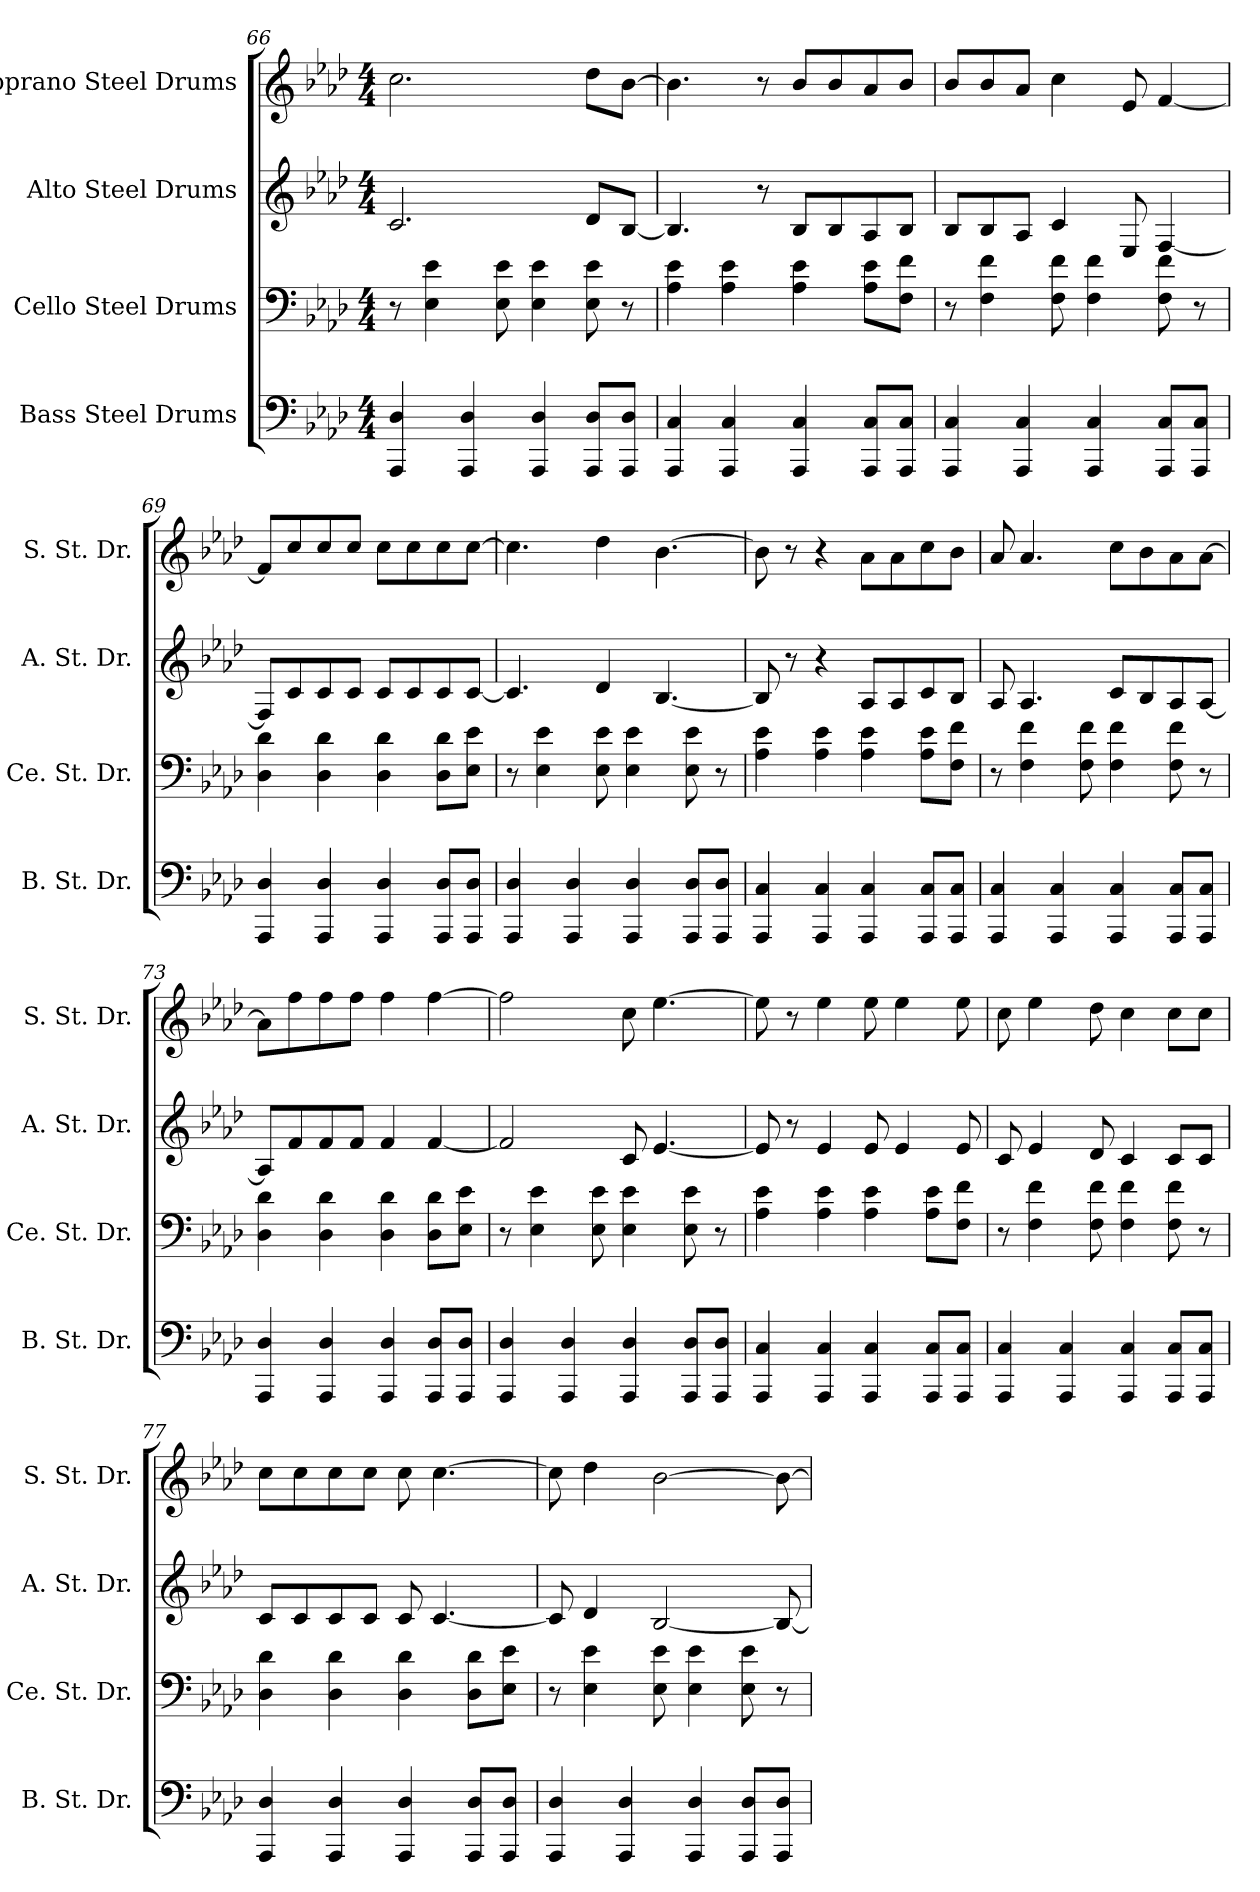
**kern	**kern	**kern	**kern
*part4	*part3	*part2	*part1
*staff4	*staff3	*staff2	*staff1
*I"Bass Steel Drums	*I"Cello Steel Drums	*I"Alto Steel Drums	*I"Soprano Steel Drums
*I'B. St. Dr.	*I'Ce. St. Dr.	*I'A. St. Dr.	*I'S. St. Dr.
*clefF4	*clefF4	*clefG2	*clefG2
*k[b-e-a-d-]	*k[b-e-a-d-]	*k[b-e-a-d-]	*k[b-e-a-d-]
*M4/4	*M4/4	*M4/4	*M4/4
=66	=66	=66	=66
4AAA-/ 4D-/	8r	2.c/	2.cc\
.	4E-\ 4e-\	.	.
4AAA-/ 4D-/	.	.	.
.	8E-\ 8e-\	.	.
4AAA-/ 4D-/	4E-\ 4e-\	.	.
8AAA-/ 8D-/L	8E-\ 8e-\	8d-/L	8dd-\L
8AAA-/ 8D-/J	8r	[8B-/J	[8b-\J
!!LO:LB:g=z
=67	=67	=67	=67
4AAA-/ 4C/	4A-\ 4e-\	4.B-/]	4.b-\]
4AAA-/ 4C/	4A-\ 4e-\	.	.
.	.	8r	8r
4AAA-/ 4C/	4A-\ 4e-\	8B-/L	8b-/L
.	.	8B-/	8b-/
8AAA-/ 8C/L	8A-\ 8e-\L	8A-/	8a-/
8AAA-/ 8C/J	8F\ 8f\J	8B-/J	8b-/J
=68	=68	=68	=68
4AAA-/ 4C/	8r	8B-/L	8b-/L
.	4F\ 4f\	8B-/	8b-/
4AAA-/ 4C/	.	8A-/J	8a-/J
.	8F\ 8f\	4c/	4cc\
4AAA-/ 4C/	4F\ 4f\	.	.
.	.	8E-/	8e-/
8AAA-/ 8C/L	8F\ 8f\	[4F/	[4f/
8AAA-/ 8C/J	8r	.	.
=69	=69	=69	=69
4AAA-/ 4D-/	4D-\ 4d-\	8F/L]	8f/L]
.	.	8c/	8cc/
4AAA-/ 4D-/	4D-\ 4d-\	8c/	8cc/
.	.	8c/J	8cc/J
4AAA-/ 4D-/	4D-\ 4d-\	8c/L	8cc\L
.	.	8c/	8cc\
8AAA-/ 8D-/L	8D-\ 8d-\L	8c/	8cc\
8AAA-/ 8D-/J	8E-\ 8e-\J	[8c/J	[8cc\J
=70	=70	=70	=70
4AAA-/ 4D-/	8r	4.c/]	4.cc\]
.	4E-\ 4e-\	.	.
4AAA-/ 4D-/	.	.	.
.	8E-\ 8e-\	4d-/	4dd-\
4AAA-/ 4D-/	4E-\ 4e-\	.	.
.	.	[4.B-/	[4.b-\
8AAA-/ 8D-/L	8E-\ 8e-\	.	.
8AAA-/ 8D-/J	8r	.	.
!!LO:LB:g=z
=71	=71	=71	=71
4AAA-/ 4C/	4A-\ 4e-\	8B-/]	8b-\]
.	.	8r	8r
4AAA-/ 4C/	4A-\ 4e-\	4r	4r
4AAA-/ 4C/	4A-\ 4e-\	8A-/L	8a-\L
.	.	8A-/	8a-\
8AAA-/ 8C/L	8A-\ 8e-\L	8c/	8cc\
8AAA-/ 8C/J	8F\ 8f\J	8B-/J	8b-\J
=72	=72	=72	=72
4AAA-/ 4C/	8r	8A-/	8a-/
.	4F\ 4f\	4.A-/	4.a-/
4AAA-/ 4C/	.	.	.
.	8F\ 8f\	.	.
4AAA-/ 4C/	4F\ 4f\	8c/L	8cc\L
.	.	8B-/	8b-\
8AAA-/ 8C/L	8F\ 8f\	8A-/	8a-\
8AAA-/ 8C/J	8r	[8A-/J	[8a-\J
=73	=73	=73	=73
4AAA-/ 4D-/	4D-\ 4d-\	8A-/L]	8a-\L]
.	.	8f/	8ff\
4AAA-/ 4D-/	4D-\ 4d-\	8f/	8ff\
.	.	8f/J	8ff\J
4AAA-/ 4D-/	4D-\ 4d-\	4f/	4ff\
8AAA-/ 8D-/L	8D-\ 8d-\L	[4f/	[4ff\
8AAA-/ 8D-/J	8E-\ 8e-\J	.	.
=74	=74	=74	=74
4AAA-/ 4D-/	8r	2f/]	2ff\]
.	4E-\ 4e-\	.	.
4AAA-/ 4D-/	.	.	.
.	8E-\ 8e-\	.	.
4AAA-/ 4D-/	4E-\ 4e-\	8c/	8cc\
.	.	[4.e-/	[4.ee-\
8AAA-/ 8D-/L	8E-\ 8e-\	.	.
8AAA-/ 8D-/J	8r	.	.
!!LO:PB:g=z
=75	=75	=75	=75
4AAA-/ 4C/	4A-\ 4e-\	8e-/]	8ee-\]
.	.	8r	8r
4AAA-/ 4C/	4A-\ 4e-\	4e-/	4ee-\
4AAA-/ 4C/	4A-\ 4e-\	8e-/	8ee-\
.	.	4e-/	4ee-\
8AAA-/ 8C/L	8A-\ 8e-\L	.	.
8AAA-/ 8C/J	8F\ 8f\J	8e-/	8ee-\
=76	=76	=76	=76
4AAA-/ 4C/	8r	8c/	8cc\
.	4F\ 4f\	4e-/	4ee-\
4AAA-/ 4C/	.	.	.
.	8F\ 8f\	8d-/	8dd-\
4AAA-/ 4C/	4F\ 4f\	4c/	4cc\
8AAA-/ 8C/L	8F\ 8f\	8c/L	8cc\L
8AAA-/ 8C/J	8r	8c/J	8cc\J
=77	=77	=77	=77
4AAA-/ 4D-/	4D-\ 4d-\	8c/L	8cc\L
.	.	8c/	8cc\
4AAA-/ 4D-/	4D-\ 4d-\	8c/	8cc\
.	.	8c/J	8cc\J
4AAA-/ 4D-/	4D-\ 4d-\	8c/	8cc\
.	.	[4.c/	[4.cc\
8AAA-/ 8D-/L	8D-\ 8d-\L	.	.
8AAA-/ 8D-/J	8E-\ 8e-\J	.	.
=78	=78	=78	=78
4AAA-/ 4D-/	8r	8c/]	8cc\]
.	4E-\ 4e-\	4d-/	4dd-\
4AAA-/ 4D-/	.	.	.
.	8E-\ 8e-\	[2B-/	[2b-\
4AAA-/ 4D-/	4E-\ 4e-\	.	.
8AAA-/ 8D-/L	8E-\ 8e-\	.	.
8AAA-/ 8D-/J	8r	8B-/_	8b-\_
=	=	=	=
*-	*-	*-	*-
